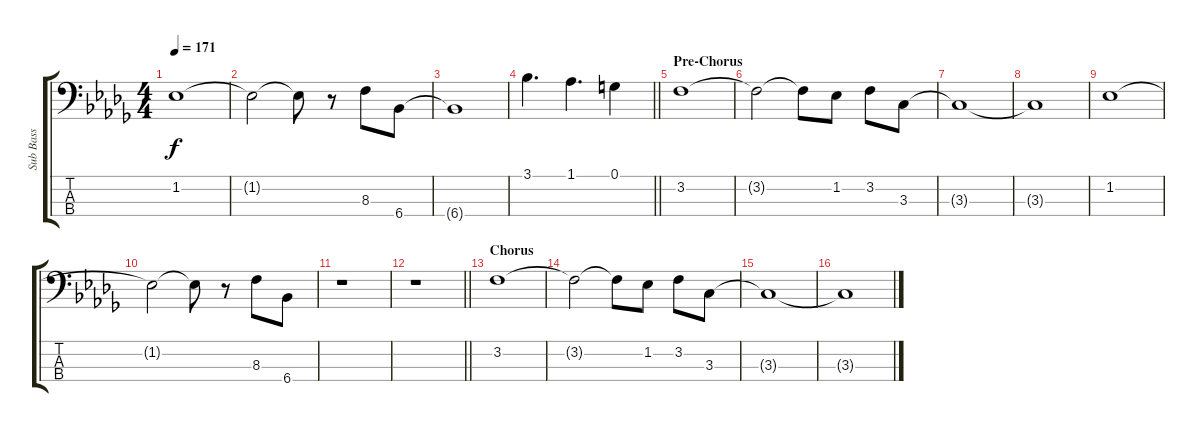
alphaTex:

\track ("Sub Bass" "Sub Bass") {instrument fretlessbass}
\staff {score tabs}
\tuning (G2 D2 A1 E1) {hide}
\ts (4 4)
\tempo 171
\clef f4
\ks db
1.2.1{dy f} |
1.2{t}.2 1.2{t}.8 r.8 8.3.8 6.4.8 |
6.4{t}.1 |
\barLineRight lightlight
3.1.4{d} 1.1.4{d} 0.1.4 |
\section ("" "Pre-Chorus")
3.2.1 |
3.2{t}.2 3.2{t}.8 1.2.8 3.2.8 3.3.8 |
3.3{t}.1 |
3.3{t}.1 |
1.2.1 |
1.2{t}.2 1.2{t}.8 r.8 8.3.8 6.4.8 |
r.1 |
\barLineRight lightlight
r.1 |
\section ("" "Chorus")
3.2.1 |
3.2{t}.2 3.2{t}.8 1.2.8 3.2.8 3.3.8 |
3.3{t}.1 |
3.3{t}.1
